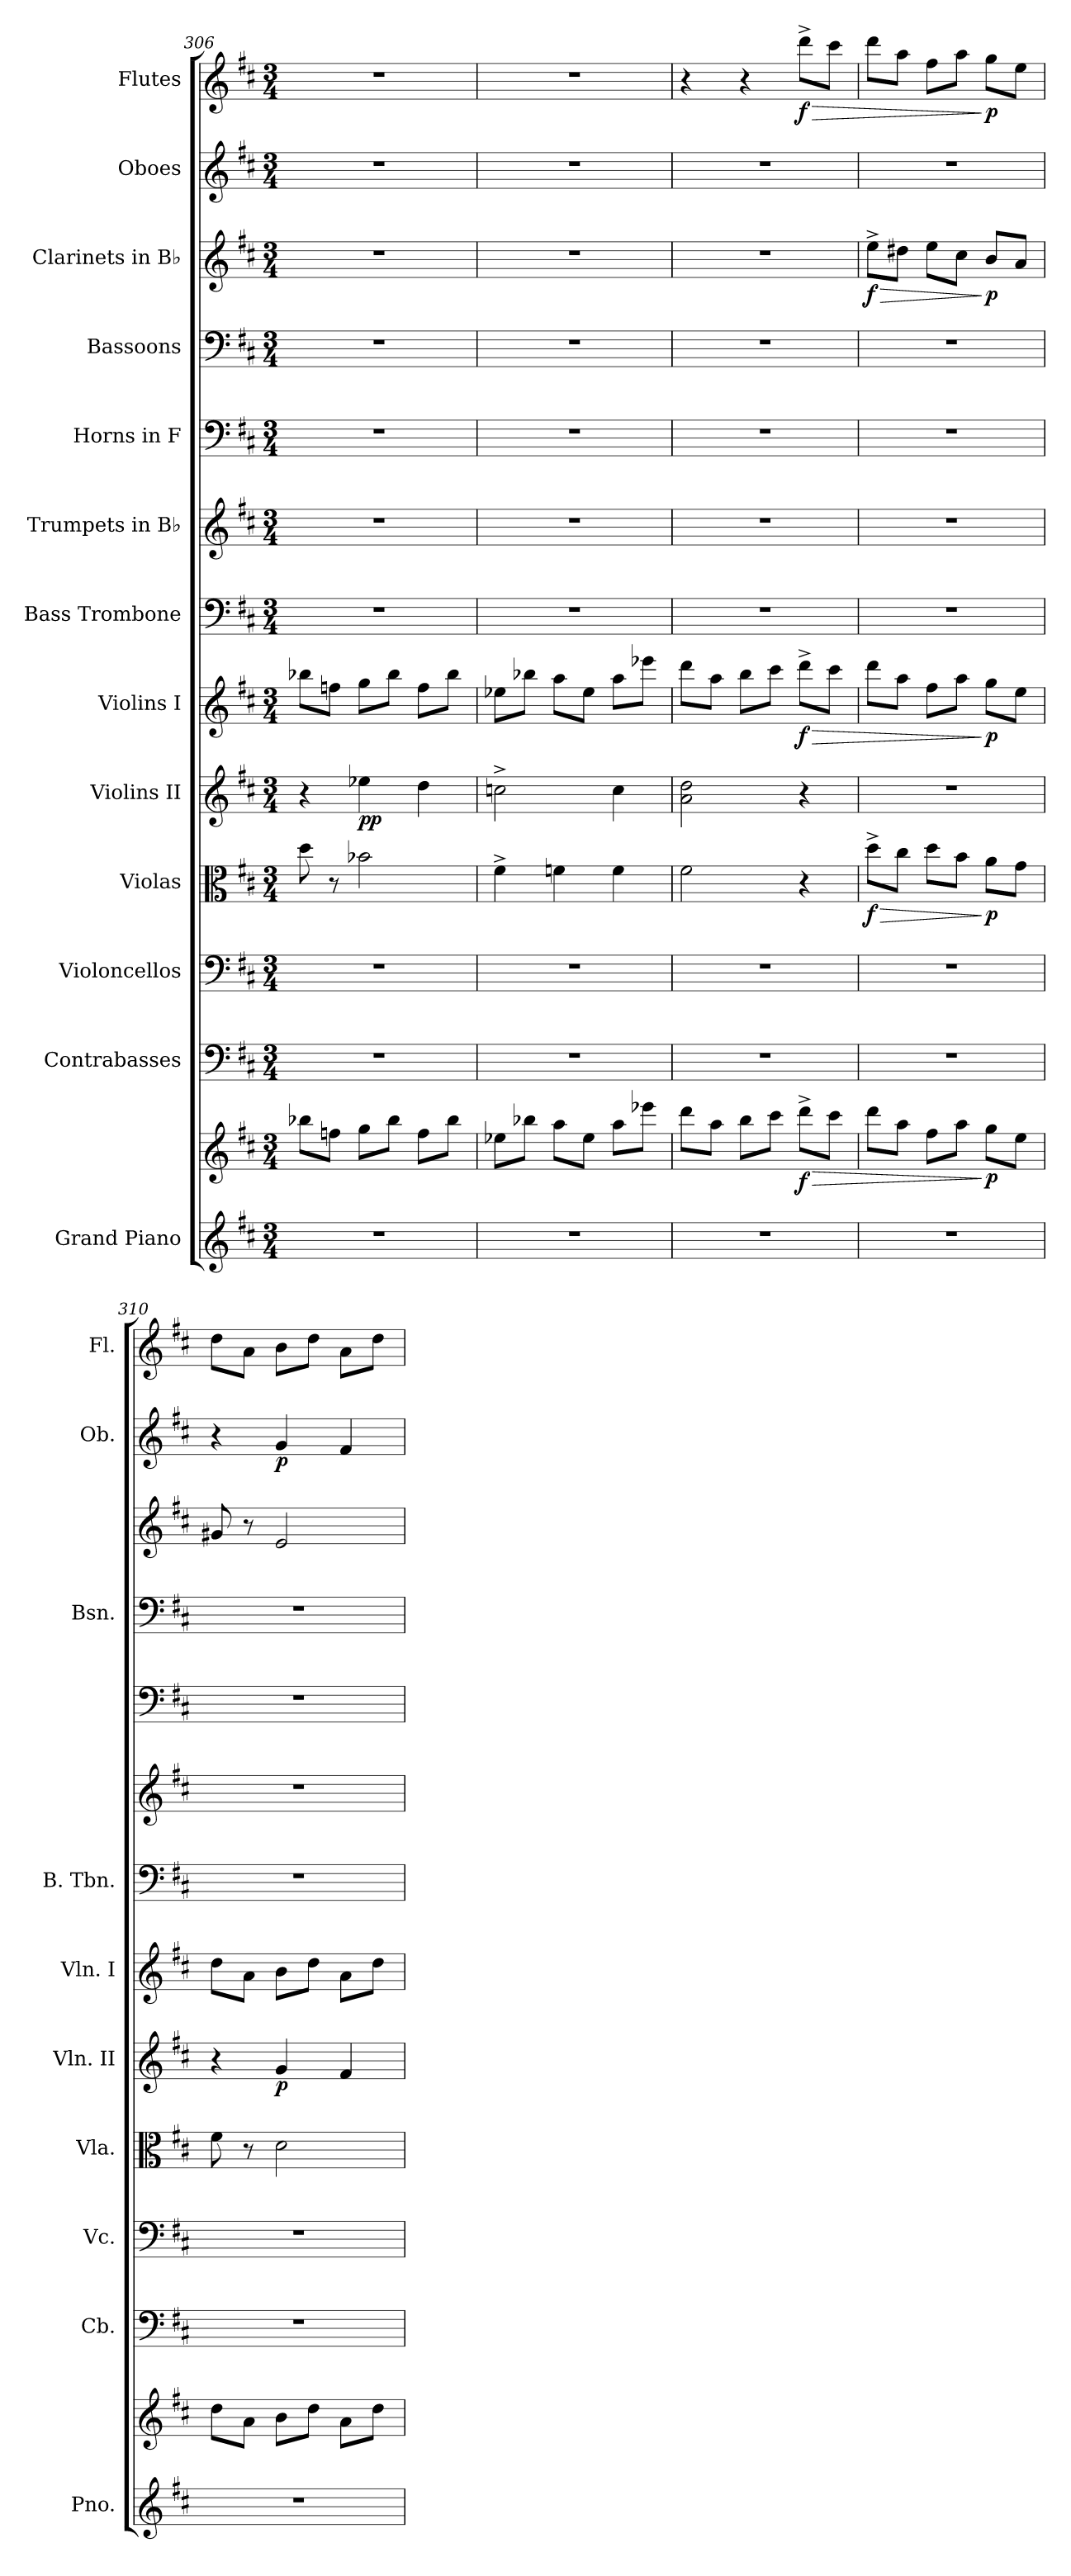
**kern	**kern	**dynam	**kern	**kern	**kern	**dynam	**kern	**dynam	**kern	**dynam	**kern	**kern	**kern	**kern	**kern	**dynam	**kern	**dynam	**kern	**dynam
*part13	*part13	*part13	*part12	*part11	*part10	*part10	*part9	*part9	*part8	*part8	*part7	*part6	*part5	*part4	*part3	*part3	*part2	*part2	*part1	*part1
*staff14	*staff13	*staff13/14	*staff12	*staff11	*staff10	*staff10	*staff9	*staff9	*staff8	*staff8	*staff7	*staff6	*staff5	*staff4	*staff3	*staff3	*staff2	*staff2	*staff1	*staff1
*I"Grand Piano	*	*	*I"Contrabasses	*I"Violoncellos	*I"Violas	*	*I"Violins II	*	*I"Violins I	*	*I"Bass Trombone	*I"Trumpets in B♭	*I"Horns in F	*I"Bassoons	*I"Clarinets in B♭	*	*I"Oboes	*	*I"Flutes	*
*I'Pno.	*	*	*I'Cb.	*I'Vc.	*I'Vla.	*	*I'Vln. II	*	*I'Vln. I	*	*I'B. Tbn.	*	*	*I'Bsn.	*	*	*I'Ob.	*	*I'Fl.	*
*clefG2	*clefG2	*	*clefF4	*clefF4	*clefC3	*	*clefG2	*	*clefG2	*	*clefF4	*clefG2	*clefF4	*clefF4	*clefG2	*	*clefG2	*	*clefG2	*
*	*	*	*ITrd7c12	*	*	*	*	*	*	*	*	*ITrd1c2	*ITrd4c7	*	*ITrd1c2	*	*	*	*	*
*k[f#c#]	*k[f#c#]	*	*k[f#c#]	*k[f#c#]	*k[f#c#]	*	*k[f#c#]	*	*k[f#c#]	*	*k[f#c#]	*k[]	*k[f#]	*k[f#c#]	*k[]	*	*k[f#c#]	*	*k[f#c#]	*
*M3/4	*M3/4	*	*M3/4	*M3/4	*M3/4	*	*M3/4	*	*M3/4	*	*M3/4	*M3/4	*M3/4	*M3/4	*M3/4	*	*M3/4	*	*M3/4	*
=306	=306	=306	=306	=306	=306	=306	=306	=306	=306	=306	=306	=306	=306	=306	=306	=306	=306	=306	=306	=306
2.r	8bb-X\L	.	2.r	2.r	8dd\	.	4r	.	8bb-X\L	.	2.r	2.r	2.r	2.r	2.r	.	2.r	.	2.r	.
.	8ffn\J	.	.	.	8r	.	.	.	8ffn\J	.	.	.	.	.	.	.	.	.	.	.
!	!	!	!	!	!	!	!	!LO:DY:b	!	!	!	!	!	!	!	!	!	!	!	!
.	8gg\L	.	.	.	2b-X\	.	4ee-X\	pp	8gg\L	.	.	.	.	.	.	.	.	.	.	.
.	8bb-\J	.	.	.	.	.	.	.	8bb-\J	.	.	.	.	.	.	.	.	.	.	.
.	8ff\L	.	.	.	.	.	4dd\	.	8ff\L	.	.	.	.	.	.	.	.	.	.	.
.	8bb-\J	.	.	.	.	.	.	.	8bb-\J	.	.	.	.	.	.	.	.	.	.	.
!!LO:PB:g=z
=307	=307	=307	=307	=307	=307	=307	=307	=307	=307	=307	=307	=307	=307	=307	=307	=307	=307	=307	=307	=307
2.r	8ee-X\L	.	2.r	2.r	4f#^\	.	2ccn^\	.	8ee-X\L	.	2.r	2.r	2.r	2.r	2.r	.	2.r	.	2.r	.
.	8bb-X\J	.	.	.	.	.	.	.	8bb-X\J	.	.	.	.	.	.	.	.	.	.	.
.	8aa\L	.	.	.	4fn\	.	.	.	8aa\L	.	.	.	.	.	.	.	.	.	.	.
.	8ee-\J	.	.	.	.	.	.	.	8ee-\J	.	.	.	.	.	.	.	.	.	.	.
.	8aa\L	.	.	.	4f\	.	4cc\	.	8aa\L	.	.	.	.	.	.	.	.	.	.	.
.	8eee-X\J	.	.	.	.	.	.	.	8eee-X\J	.	.	.	.	.	.	.	.	.	.	.
=308	=308	=308	=308	=308	=308	=308	=308	=308	=308	=308	=308	=308	=308	=308	=308	=308	=308	=308	=308	=308
2.r	8ddd\L	.	2.r	2.r	2f#\	.	2a\ 2dd\	.	8ddd\L	.	2.r	2.r	2.r	2.r	2.r	.	2.r	.	4r	.
.	8aa\J	.	.	.	.	.	.	.	8aa\J	.	.	.	.	.	.	.	.	.	.	.
.	8bb\L	.	.	.	.	.	.	.	8bb\L	.	.	.	.	.	.	.	.	.	4r	.
.	8ccc#\J	.	.	.	.	.	.	.	8ccc#\J	.	.	.	.	.	.	.	.	.	.	.
!	!	!LO:HP:b	!	!	!	!	!	!	!	!LO:HP:b	!	!	!	!	!	!	!	!	!	!LO:HP:b
!	!	!LO:DY:n=1:b	!	!	!	!	!	!	!	!LO:DY:n=1:b	!	!	!	!	!	!	!	!	!	!LO:DY:n=1:b
.	8ddd^\L	> f	.	.	4r	.	4r	.	8ddd^\L	> f	.	.	.	.	.	.	.	.	8ddd^\L	> f
.	8ccc#\J	.	.	.	.	.	.	.	8ccc#\J	.	.	.	.	.	.	.	.	.	8ccc#\J	.
=309	=309	=309	=309	=309	=309	=309	=309	=309	=309	=309	=309	=309	=309	=309	=309	=309	=309	=309	=309	=309
!	!	!	!	!	!	!LO:HP:b	!	!	!	!	!	!	!	!	!	!LO:HP:b	!	!	!	!
!	!	!	!	!	!	!LO:DY:n=1:b	!	!	!	!	!	!	!	!	!	!LO:DY:n=1:b	!	!	!	!
2.r	8ddd\L	.	2.r	2.r	8dd^\L	> f	2.r	.	8ddd\L	.	2.r	2.r	2.r	2.r	8dd^\L	> f	2.r	.	8ddd\L	.
.	8aa\J	.	.	.	8cc#\J	.	.	.	8aa\J	.	.	.	.	.	8cc#X\J	.	.	.	8aa\J	.
.	8ff#\L	.	.	.	8dd\L	.	.	.	8ff#\L	.	.	.	.	.	8dd\L	.	.	.	8ff#\L	.
.	8aa\J	.	.	.	8b\J	.	.	.	8aa\J	.	.	.	.	.	8b\J	.	.	.	8aa\J	.
!	!	!LO:DY:n=1:b	!	!	!	!LO:DY:n=2:b	!	!	!	!LO:DY:n=1:b	!	!	!	!	!	!LO:DY:n=2:b	!	!	!	!LO:DY:n=1:b
.	8gg\L	] p	.	.	8a\L	] p	.	.	8gg\L	] p	.	.	.	.	8a/L	] p	.	.	8gg\L	] p
.	8ee\J	.	.	.	8g\J	.	.	.	8ee\J	.	.	.	.	.	8g/J	.	.	.	8ee\J	.
=310	=310	=310	=310	=310	=310	=310	=310	=310	=310	=310	=310	=310	=310	=310	=310	=310	=310	=310	=310	=310
2.r	8dd\L	.	2.r	2.r	8f#\	.	4r	.	8dd\L	.	2.r	2.r	2.r	2.r	8f#X/	.	4r	.	8dd\L	.
.	8a\J	.	.	.	8r	.	.	.	8a\J	.	.	.	.	.	8r	.	.	.	8a\J	.
!	!	!	!	!	!	!	!	!LO:DY:b	!	!	!	!	!	!	!	!	!	!LO:DY:b	!	!
.	8b\L	.	.	.	2d\	.	4g/	p	8b\L	.	.	.	.	.	2d/	.	4g/	p	8b\L	.
.	8dd\J	.	.	.	.	.	.	.	8dd\J	.	.	.	.	.	.	.	.	.	8dd\J	.
.	8a\L	.	.	.	.	.	4f#/	.	8a\L	.	.	.	.	.	.	.	4f#/	.	8a\L	.
.	8dd\J	.	.	.	.	.	.	.	8dd\J	.	.	.	.	.	.	.	.	.	8dd\J	.
=	=	=	=	=	=	=	=	=	=	=	=	=	=	=	=	=	=	=	=	=
*-	*-	*-	*-	*-	*-	*-	*-	*-	*-	*-	*-	*-	*-	*-	*-	*-	*-	*-	*-	*-
